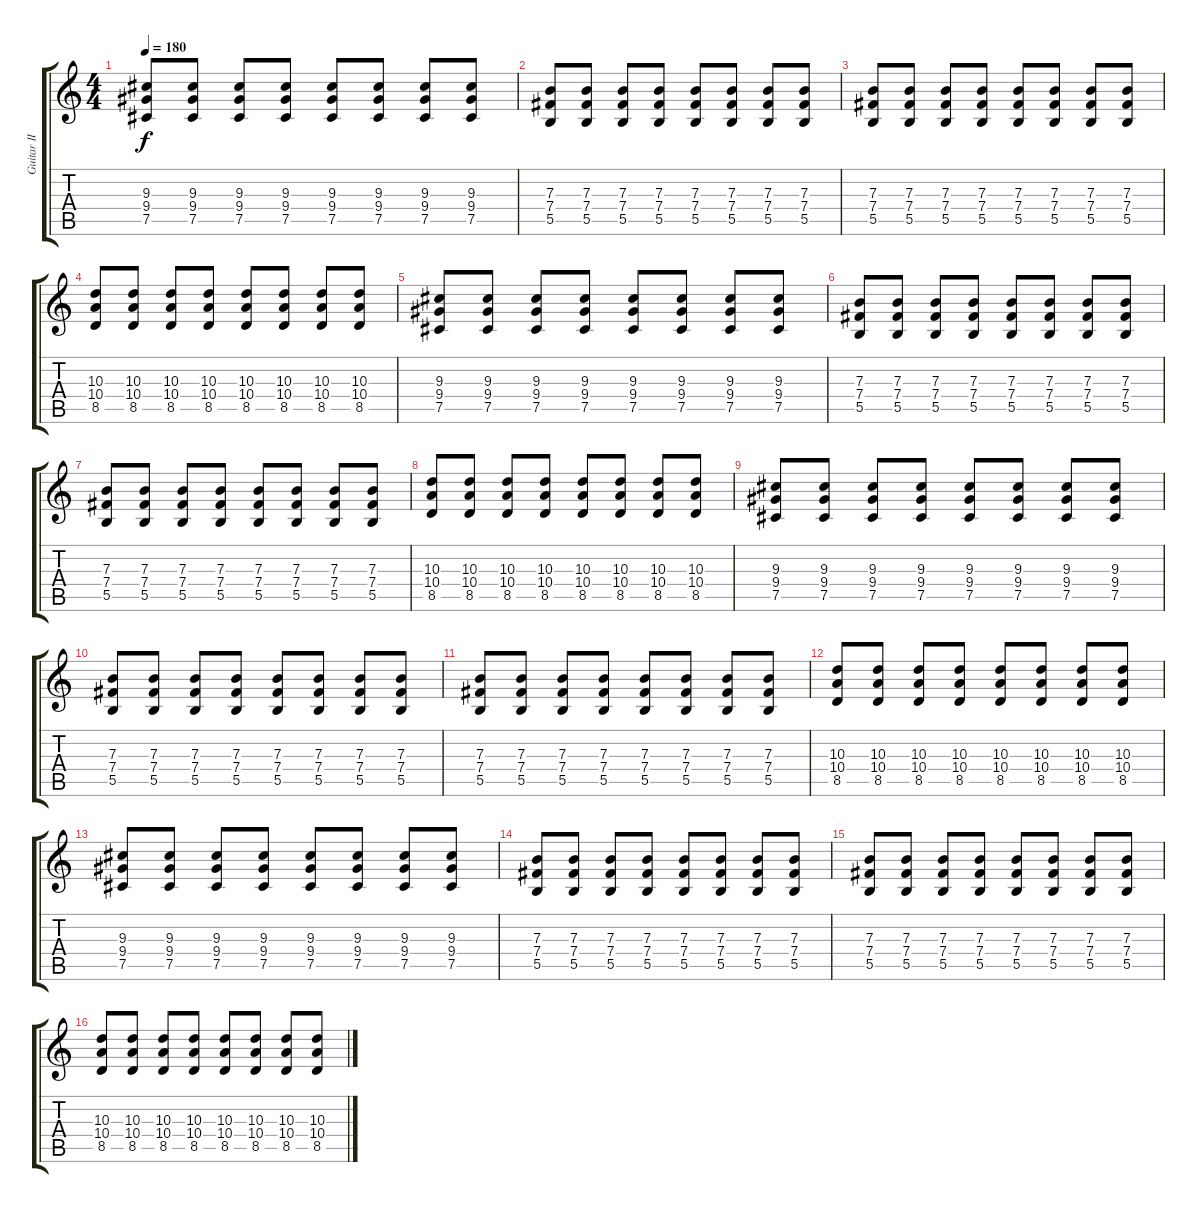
\track ("Guitar II" "Guitar II") {instrument distortionguitar}
\staff {score tabs}
\tuning (Db4 Ab3 E3 B2 Gb2 B1) {hide}
\ts (4 4)
\tempo 180
\clef g2
\ks c
(9.3 9.4 7.5).8{dy f} (9.3 9.4 7.5).8 (9.3 9.4 7.5).8 (9.3 9.4 7.5).8 (9.3 9.4 7.5).8 (9.3 9.4 7.5).8 (9.3 9.4 7.5).8 (9.3 9.4 7.5).8 |
(7.3 7.4 5.5).8 (7.3 7.4 5.5).8 (7.3 7.4 5.5).8 (7.3 7.4 5.5).8 (7.3 7.4 5.5).8 (7.3 7.4 5.5).8 (7.3 7.4 5.5).8 (7.3 7.4 5.5).8 |
(7.3 7.4 5.5).8 (7.3 7.4 5.5).8 (7.3 7.4 5.5).8 (7.3 7.4 5.5).8 (7.3 7.4 5.5).8 (7.3 7.4 5.5).8 (7.3 7.4 5.5).8 (7.3 7.4 5.5).8 |
(10.3 10.4 8.5).8 (10.3 10.4 8.5).8 (10.3 10.4 8.5).8 (10.3 10.4 8.5).8 (10.3 10.4 8.5).8 (10.3 10.4 8.5).8 (10.3 10.4 8.5).8 (10.3 10.4 8.5).8 |
(9.3 9.4 7.5).8 (9.3 9.4 7.5).8 (9.3 9.4 7.5).8 (9.3 9.4 7.5).8 (9.3 9.4 7.5).8 (9.3 9.4 7.5).8 (9.3 9.4 7.5).8 (9.3 9.4 7.5).8 |
(7.3 7.4 5.5).8 (7.3 7.4 5.5).8 (7.3 7.4 5.5).8 (7.3 7.4 5.5).8 (7.3 7.4 5.5).8 (7.3 7.4 5.5).8 (7.3 7.4 5.5).8 (7.3 7.4 5.5).8 |
(7.3 7.4 5.5).8 (7.3 7.4 5.5).8 (7.3 7.4 5.5).8 (7.3 7.4 5.5).8 (7.3 7.4 5.5).8 (7.3 7.4 5.5).8 (7.3 7.4 5.5).8 (7.3 7.4 5.5).8 |
(10.3 10.4 8.5).8 (10.3 10.4 8.5).8 (10.3 10.4 8.5).8 (10.3 10.4 8.5).8 (10.3 10.4 8.5).8 (10.3 10.4 8.5).8 (10.3 10.4 8.5).8 (10.3 10.4 8.5).8 |
(9.3 9.4 7.5).8 (9.3 9.4 7.5).8 (9.3 9.4 7.5).8 (9.3 9.4 7.5).8 (9.3 9.4 7.5).8 (9.3 9.4 7.5).8 (9.3 9.4 7.5).8 (9.3 9.4 7.5).8 |
(7.3 7.4 5.5).8 (7.3 7.4 5.5).8 (7.3 7.4 5.5).8 (7.3 7.4 5.5).8 (7.3 7.4 5.5).8 (7.3 7.4 5.5).8 (7.3 7.4 5.5).8 (7.3 7.4 5.5).8 |
(7.3 7.4 5.5).8 (7.3 7.4 5.5).8 (7.3 7.4 5.5).8 (7.3 7.4 5.5).8 (7.3 7.4 5.5).8 (7.3 7.4 5.5).8 (7.3 7.4 5.5).8 (7.3 7.4 5.5).8 |
(10.3 10.4 8.5).8 (10.3 10.4 8.5).8 (10.3 10.4 8.5).8 (10.3 10.4 8.5).8 (10.3 10.4 8.5).8 (10.3 10.4 8.5).8 (10.3 10.4 8.5).8 (10.3 10.4 8.5).8 |
(9.3 9.4 7.5).8 (9.3 9.4 7.5).8 (9.3 9.4 7.5).8 (9.3 9.4 7.5).8 (9.3 9.4 7.5).8 (9.3 9.4 7.5).8 (9.3 9.4 7.5).8 (9.3 9.4 7.5).8 |
(7.3 7.4 5.5).8 (7.3 7.4 5.5).8 (7.3 7.4 5.5).8 (7.3 7.4 5.5).8 (7.3 7.4 5.5).8 (7.3 7.4 5.5).8 (7.3 7.4 5.5).8 (7.3 7.4 5.5).8 |
(7.3 7.4 5.5).8 (7.3 7.4 5.5).8 (7.3 7.4 5.5).8 (7.3 7.4 5.5).8 (7.3 7.4 5.5).8 (7.3 7.4 5.5).8 (7.3 7.4 5.5).8 (7.3 7.4 5.5).8 |
(10.3 10.4 8.5).8 (10.3 10.4 8.5).8 (10.3 10.4 8.5).8 (10.3 10.4 8.5).8 (10.3 10.4 8.5).8 (10.3 10.4 8.5).8 (10.3 10.4 8.5).8 (10.3 10.4 8.5).8
